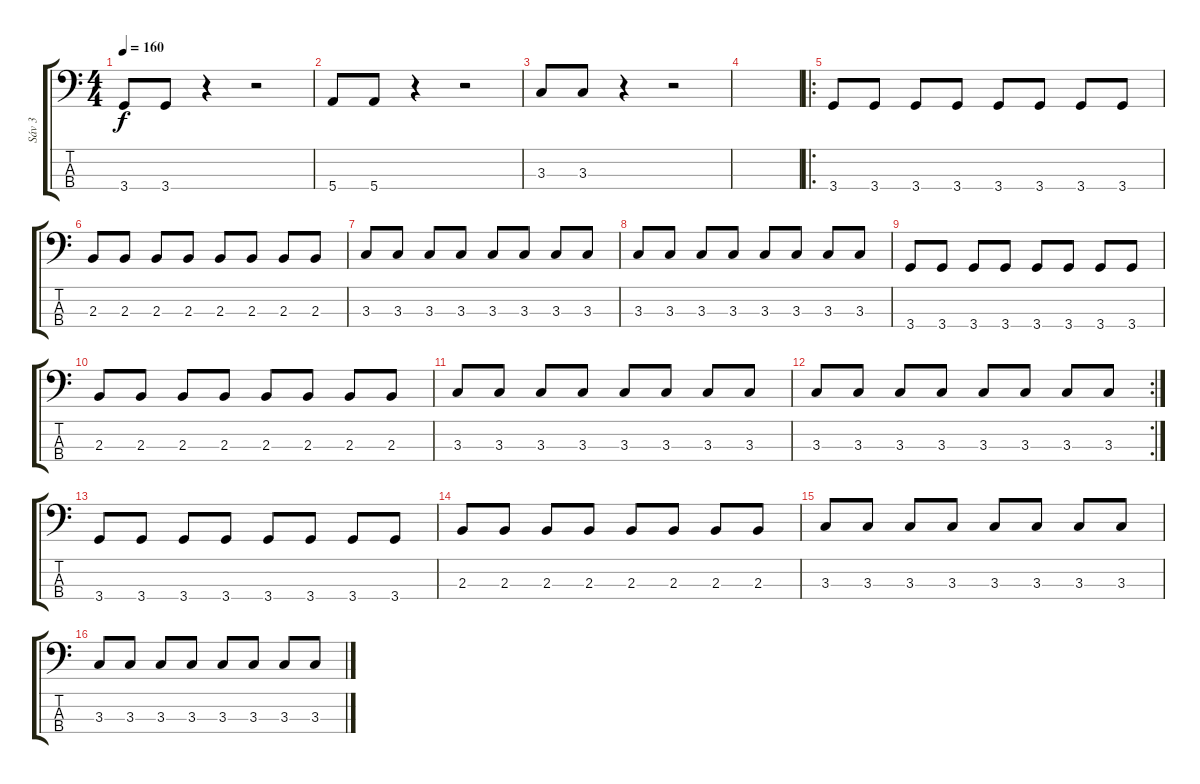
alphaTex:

\track ("Sáv 3" "Sáv 3") {instrument electricbasspick}
\staff {score tabs}
\tuning (G2 D2 A1 E1) {hide}
\ts (4 4)
\tempo 160
\clef f4
\ks c
3.4.8{dy f} 3.4.8 r.4 r.2 |
5.4.8 5.4.8 r.4 r.2 |
3.3.8 3.3.8 r.4 r.2 |
|
\ro
3.4.8 3.4.8 3.4.8 3.4.8 3.4.8 3.4.8 3.4.8 3.4.8 |
2.3.8 2.3.8 2.3.8 2.3.8 2.3.8 2.3.8 2.3.8 2.3.8 |
3.3.8 3.3.8 3.3.8 3.3.8 3.3.8 3.3.8 3.3.8 3.3.8 |
3.3.8 3.3.8 3.3.8 3.3.8 3.3.8 3.3.8 3.3.8 3.3.8 |
3.4.8 3.4.8 3.4.8 3.4.8 3.4.8 3.4.8 3.4.8 3.4.8 |
2.3.8 2.3.8 2.3.8 2.3.8 2.3.8 2.3.8 2.3.8 2.3.8 |
3.3.8 3.3.8 3.3.8 3.3.8 3.3.8 3.3.8 3.3.8 3.3.8 |
\rc 2
3.3.8 3.3.8 3.3.8 3.3.8 3.3.8 3.3.8 3.3.8 3.3.8 |
3.4.8 3.4.8 3.4.8 3.4.8 3.4.8 3.4.8 3.4.8 3.4.8 |
2.3.8 2.3.8 2.3.8 2.3.8 2.3.8 2.3.8 2.3.8 2.3.8 |
3.3.8 3.3.8 3.3.8 3.3.8 3.3.8 3.3.8 3.3.8 3.3.8 |
3.3.8 3.3.8 3.3.8 3.3.8 3.3.8 3.3.8 3.3.8 3.3.8
